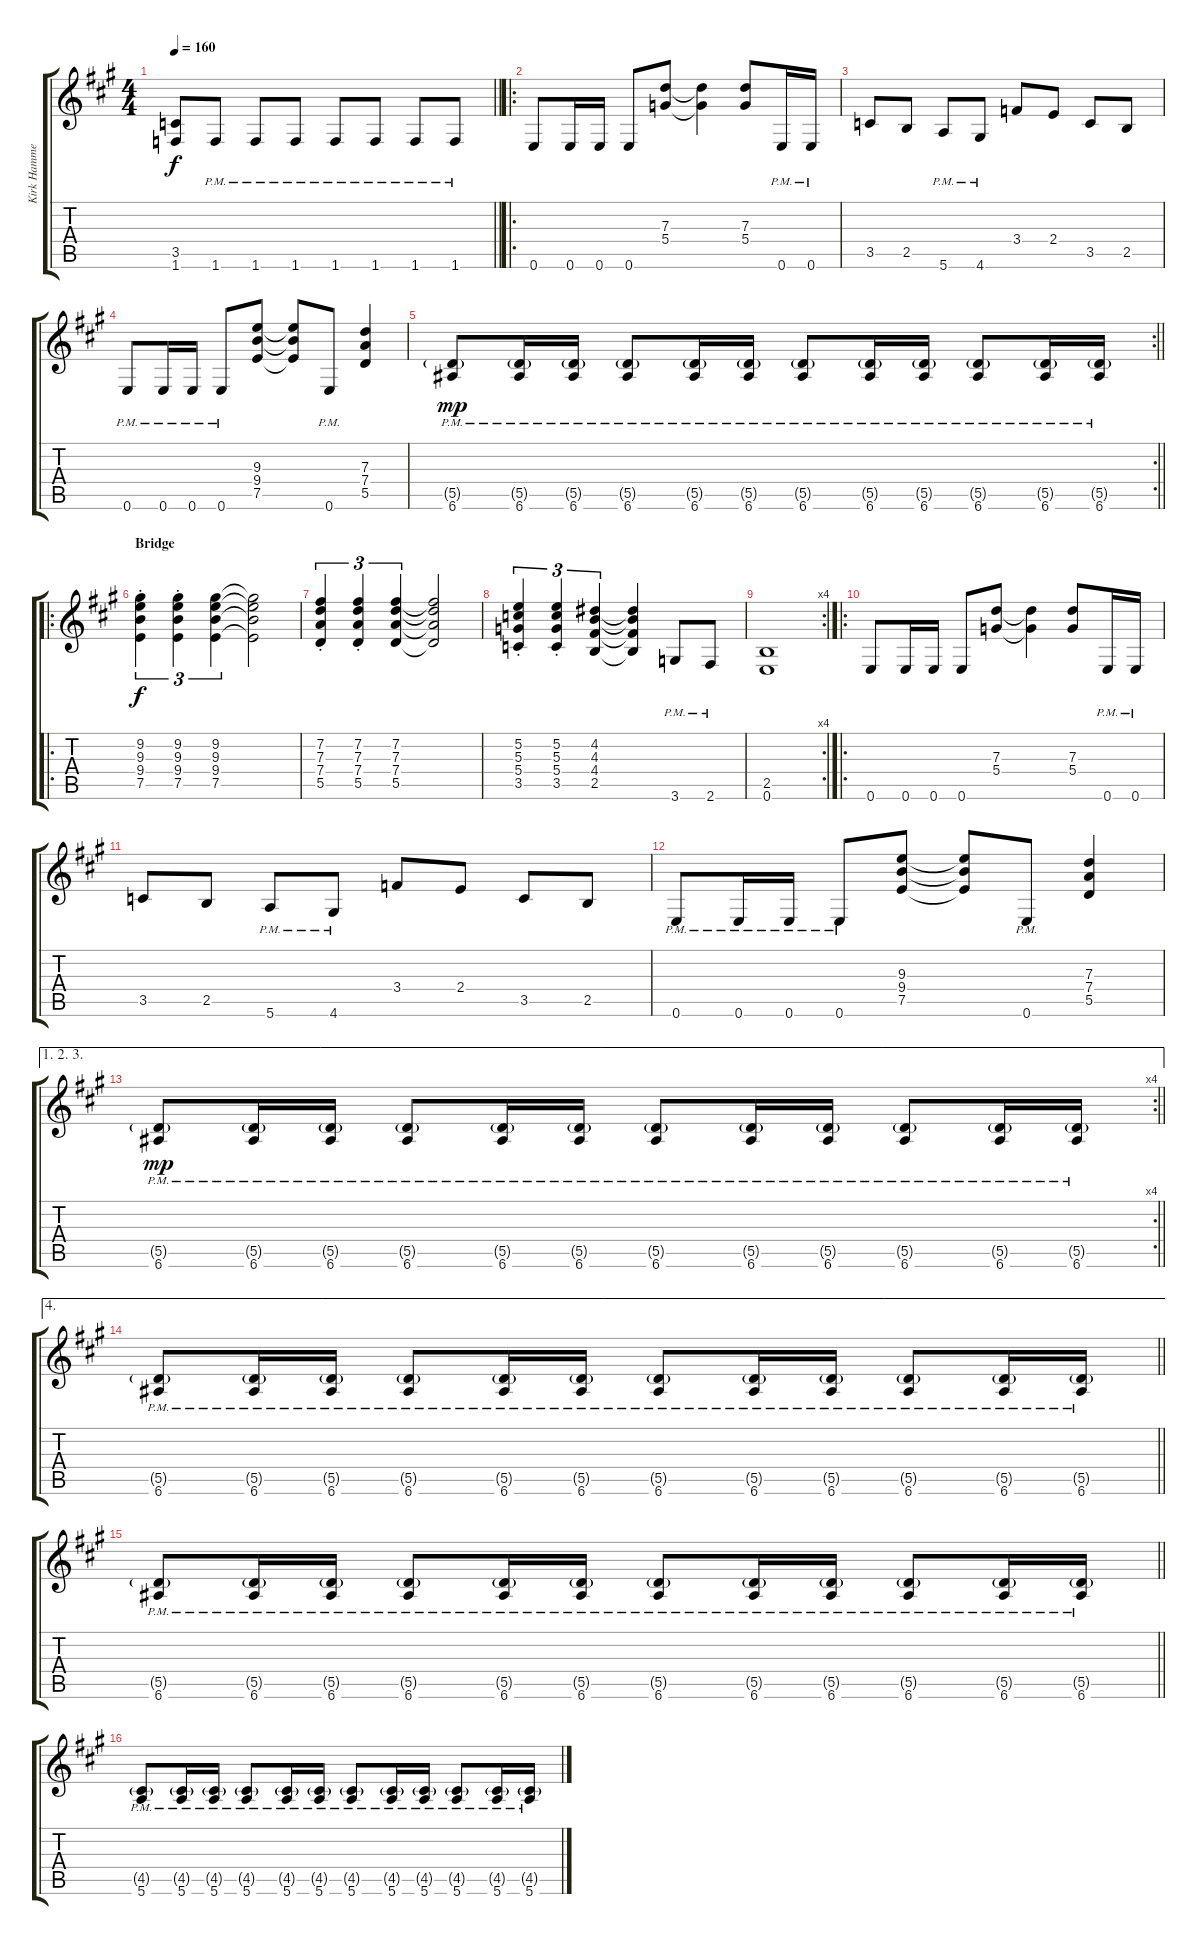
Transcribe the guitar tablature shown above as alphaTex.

\track ("Kirk Hammett" "Kirk Hamme") {instrument distortionguitar}
\staff {score tabs}
\tuning (E4 B3 G3 D3 A2 E2) {hide}
\ts (4 4)
\tempo 160
\clef g2
\barLineRight lightlight
\ks a
(3.5 1.6).8{dy f} 1.6{pm}.8 1.6{pm}.8 1.6{pm}.8 1.6{pm}.8 1.6{pm}.8 1.6{pm}.8 1.6{pm}.8 |
\ro
\section ("" "")
0.6.8 0.6.16 0.6.16 0.6.8 (7.3 5.4).8 (7.3{t} 5.4{t}).4 (7.3 5.4).8 0.6{pm}.16 0.6{pm}.16 |
3.5.8 2.5.8 5.6{pm}.8 4.6{pm}.8 3.4.8 2.4.8 3.5.8 2.5.8 |
0.6{pm}.8 0.6{pm}.16 0.6{pm}.16 0.6{pm}.8 (9.3 9.4 7.5).8 (9.3{t} 9.4{t} 7.5{t}).8 0.6{pm}.8 (7.3 7.4 5.5).4 |
\rc 2
\barLineRight lightlight
(5.5{g} 6.6{pm}).8{dy mp} (5.5{g} 6.6{pm}).16 (5.5{g} 6.6{pm}).16 (5.5{g} 6.6{pm}).8 (5.5{g} 6.6{pm}).16 (5.5{g} 6.6{pm}).16 (5.5{g} 6.6{pm}).8 (5.5{g} 6.6{pm}).16 (5.5{g} 6.6{pm}).16 (5.5{g} 6.6{pm}).8 (5.5{g} 6.6{pm}).16 (5.5{g} 6.6{pm}).16 |
\ro
\section ("" "Bridge")
(9.2{st} 9.3 9.4 7.5).4{tu (3 2) dy f} (9.2{st} 9.3 9.4 7.5).4{tu (3 2)} (9.2 9.3 9.4 7.5).4{tu (3 2)} (9.2{t} 9.3{t} 9.4{t} 7.5{t}).2 |
(7.2{st} 7.3 7.4 5.5).4{tu (3 2)} (7.2{st} 7.3 7.4 5.5).4{tu (3 2)} (7.2 7.3 7.4 5.5).4{tu (3 2)} (7.2{t} 7.3{t} 7.4{t} 5.5{t}).2 |
(5.2 5.3{st} 5.4 3.5).4{tu (3 2)} (5.2 5.3{st} 5.4 3.5).4{tu (3 2)} (4.2 4.3 4.4 2.5).4{tu (3 2)} (4.2{t} 4.3{t} 4.4{t} 2.5{t}).4 3.6{pm}.8 2.6{pm}.8 |
\rc 4
(2.5 0.6).1 |
\ro
0.6.8 0.6.16 0.6.16 0.6.8 (7.3 5.4).8 (7.3{t} 5.4{t}).4 (7.3 5.4).8 0.6{pm}.16 0.6{pm}.16 |
3.5.8 2.5.8 5.6{pm}.8 4.6{pm}.8 3.4.8 2.4.8 3.5.8 2.5.8 |
0.6{pm}.8 0.6{pm}.16 0.6{pm}.16 0.6{pm}.8 (9.3 9.4 7.5).8 (9.3{t} 9.4{t} 7.5{t}).8 0.6{pm}.8 (7.3 7.4 5.5).4 |
\ae (1 2 3)
\rc 4
\barLineRight lightlight
(5.5{g} 6.6{pm}).8{dy mp} (5.5{g} 6.6{pm}).16 (5.5{g} 6.6{pm}).16 (5.5{g} 6.6{pm}).8 (5.5{g} 6.6{pm}).16 (5.5{g} 6.6{pm}).16 (5.5{g} 6.6{pm}).8 (5.5{g} 6.6{pm}).16 (5.5{g} 6.6{pm}).16 (5.5{g} 6.6{pm}).8 (5.5{g} 6.6{pm}).16 (5.5{g} 6.6{pm}).16 |
\ae 4
\barLineRight lightlight
(5.5{g} 6.6{pm}).8 (5.5{g} 6.6{pm}).16 (5.5{g} 6.6{pm}).16 (5.5{g} 6.6{pm}).8 (5.5{g} 6.6{pm}).16 (5.5{g} 6.6{pm}).16 (5.5{g} 6.6{pm}).8 (5.5{g} 6.6{pm}).16 (5.5{g} 6.6{pm}).16 (5.5{g} 6.6{pm}).8 (5.5{g} 6.6{pm}).16 (5.5{g} 6.6{pm}).16 |
\barLineRight lightlight
(5.5{g} 6.6{pm}).8 (5.5{g} 6.6{pm}).16 (5.5{g} 6.6{pm}).16 (5.5{g} 6.6{pm}).8 (5.5{g} 6.6{pm}).16 (5.5{g} 6.6{pm}).16 (5.5{g} 6.6{pm}).8 (5.5{g} 6.6{pm}).16 (5.5{g} 6.6{pm}).16 (5.5{g} 6.6{pm}).8 (5.5{g} 6.6{pm}).16 (5.5{g} 6.6{pm}).16 |
(4.5{g} 5.6{pm}).8 (4.5{g} 5.6{pm}).16 (4.5{g} 5.6{pm}).16 (4.5{g} 5.6{pm}).8 (4.5{g} 5.6{pm}).16 (4.5{g} 5.6{pm}).16 (4.5{g} 5.6{pm}).8 (4.5{g} 5.6{pm}).16 (4.5{g} 5.6{pm}).16 (4.5{g} 5.6{pm}).8 (4.5{g} 5.6{pm}).16 (4.5{g} 5.6{pm}).16
